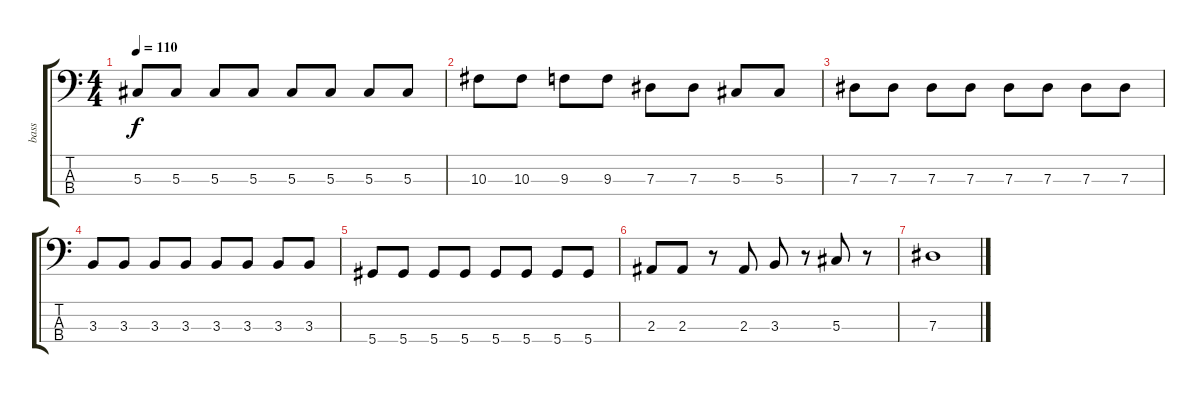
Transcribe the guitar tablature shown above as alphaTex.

\track ("bass" "bass") {instrument electricbassfinger}
\staff {score tabs}
\tuning (Gb2 Db2 Ab1 Eb1) {hide}
\ts (4 4)
\tempo 110
\clef f4
\ks c
5.3.8{dy f} 5.3.8 5.3.8 5.3.8 5.3.8 5.3.8 5.3.8 5.3.8 |
10.3.8 10.3.8 9.3.8 9.3.8 7.3.8 7.3.8 5.3.8 5.3.8 |
7.3.8 7.3.8 7.3.8 7.3.8 7.3.8 7.3.8 7.3.8 7.3.8 |
3.3.8 3.3.8 3.3.8 3.3.8 3.3.8 3.3.8 3.3.8 3.3.8 |
5.4.8 5.4.8 5.4.8 5.4.8 5.4.8 5.4.8 5.4.8 5.4.8 |
2.3.8 2.3.8 r.8 2.3.8 3.3.8 r.8 5.3.8 r.8 |
7.3.1
